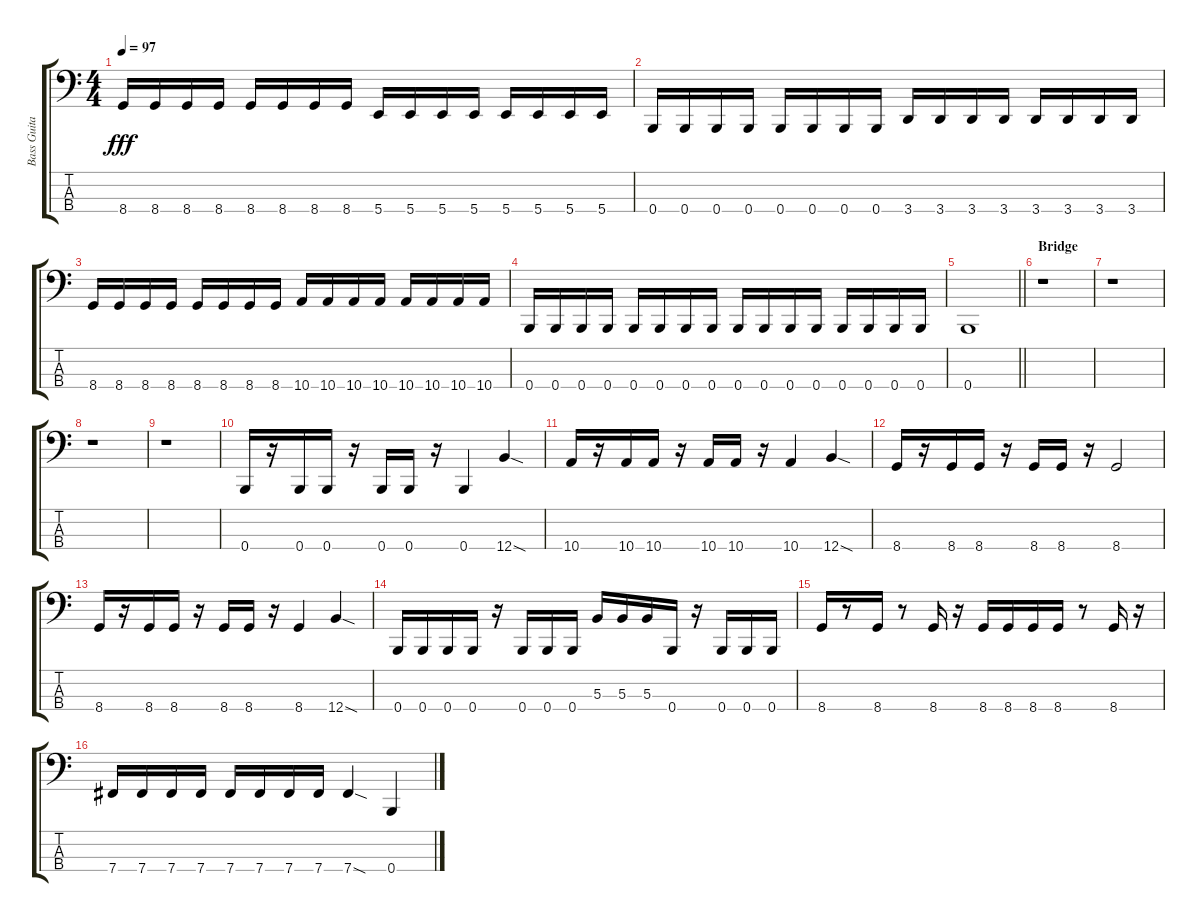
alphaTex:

\track ("Bass Guitar" "Bass Guita") {instrument electricbassfinger}
\staff {score tabs}
\tuning (E2 B1 Gb1 B0) {hide}
\ts (4 4)
\tempo 97
\clef f4
\ks c
8.4.16{dy fff} 8.4.16 8.4.16 8.4.16 8.4.16 8.4.16 8.4.16 8.4.16 5.4.16 5.4.16 5.4.16 5.4.16 5.4.16 5.4.16 5.4.16 5.4.16 |
0.4.16 0.4.16 0.4.16 0.4.16 0.4.16 0.4.16 0.4.16 0.4.16 3.4.16 3.4.16 3.4.16 3.4.16 3.4.16 3.4.16 3.4.16 3.4.16 |
8.4.16 8.4.16 8.4.16 8.4.16 8.4.16 8.4.16 8.4.16 8.4.16 10.4.16 10.4.16 10.4.16 10.4.16 10.4.16 10.4.16 10.4.16 10.4.16 |
0.4.16 0.4.16 0.4.16 0.4.16 0.4.16 0.4.16 0.4.16 0.4.16 0.4.16 0.4.16 0.4.16 0.4.16 0.4.16 0.4.16 0.4.16 0.4.16 |
\barLineRight lightlight
0.4.1 |
\section ("" "Bridge")
r.1 |
r.1 |
r.1 |
r.1 |
0.4.16 r.16 0.4.16 0.4.16 r.16 0.4.16 0.4.16 r.16 0.4.4 12.4{sod}.4 |
10.4.16 r.16 10.4.16 10.4.16 r.16 10.4.16 10.4.16 r.16 10.4.4 12.4{sod}.4 |
8.4.16 r.16 8.4.16 8.4.16 r.16 8.4.16 8.4.16 r.16 8.4.2 |
8.4.16 r.16 8.4.16 8.4.16 r.16 8.4.16 8.4.16 r.16 8.4.4 12.4{sod}.4 |
0.4.16 0.4.16 0.4.16 0.4.16 r.16 0.4.16 0.4.16 0.4.16 5.3.16 5.3.16 5.3.16 0.4.16 r.16 0.4.16 0.4.16 0.4.16 |
8.4.16 r.8 8.4.16 r.8 8.4.16 r.16 8.4.16 8.4.16 8.4.16 8.4.16 r.8 8.4.16 r.16 |
7.4.16 7.4.16 7.4.16 7.4.16 7.4.16 7.4.16 7.4.16 7.4.16 7.4{sod}.4 0.4.4
